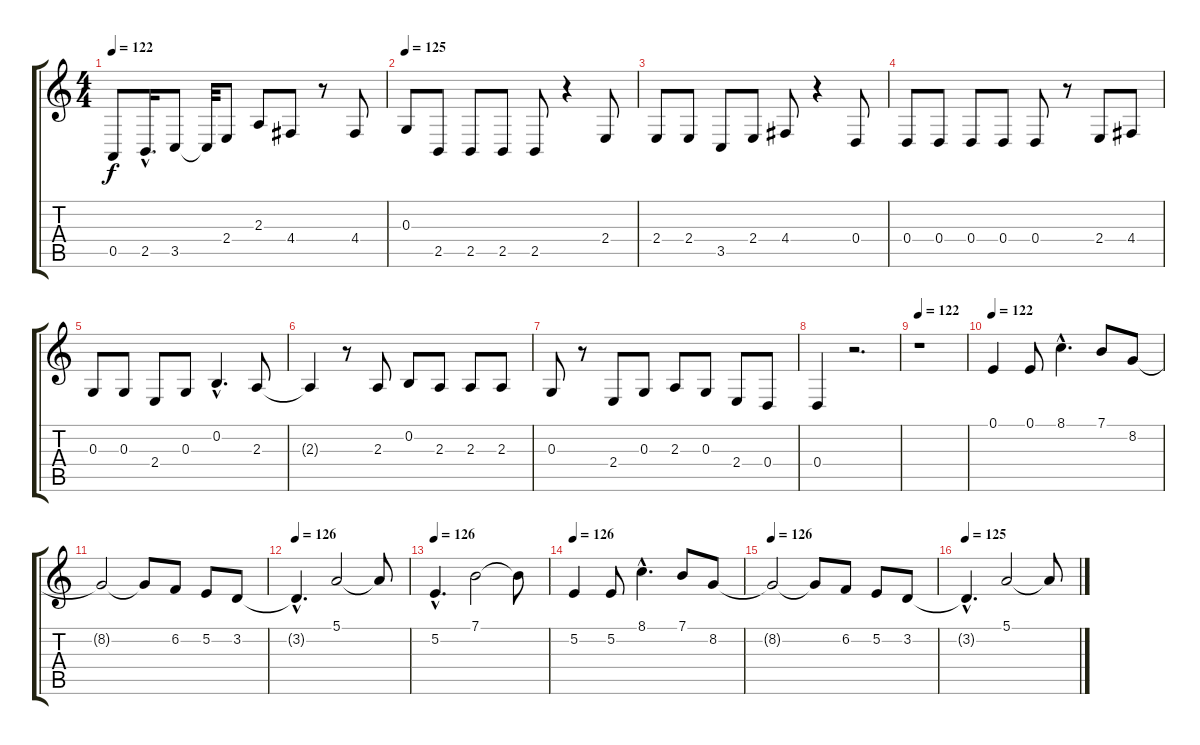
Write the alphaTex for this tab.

\track "" {instrument viola}
\staff {score tabs}
\tuning (E4 B3 G3 D3 A2 E2) {hide}
\ts (4 4)
\tempo 122
\clef g2
\ks c
0.5.8{dy f} 2.5{hac}.16{d} 3.5.8 3.5{t}.32 2.4.8 2.3.8 4.4.8 r.8 4.4.8 |
\tempo 125
0.3.8 2.5.8 2.5.8 2.5.8 2.5.8 r.4 2.4.8 |
2.4.8 2.4.8 3.5.8 2.4.8 4.4.8 r.4 0.4.8 |
0.4.8 0.4.8 0.4.8 0.4.8 0.4.8 r.8 2.4.8 4.4.8 |
0.3.8 0.3.8 2.4.8 0.3.8 0.2{hac}.4{d} 2.3.8 |
2.3{t}.4 r.8 2.3.8 0.2.8 2.3.8 2.3.8 2.3.8 |
0.3.8 r.8 2.4.8 0.3.8 2.3.8 0.3.8 2.4.8 0.4.8 |
0.4.4 r.2{d} |
\tempo 122
r.1 |
\tempo 122
0.1.4 0.1.8 8.1{hac}.4{d} 7.1.8 8.2.8 |
8.2{t}.2 8.2{t}.8 6.2.8 5.2.8 3.2.8 |
\tempo 126
3.2{hac t}.4{d} 5.1.2 5.1{t}.8 |
\tempo 126
5.2{hac}.4{d} 7.1.2 7.1{t}.8 |
\tempo 126
5.2.4 5.2.8 8.1{hac}.4{d} 7.1.8 8.2.8 |
\tempo 126
8.2{t}.2 8.2{t}.8 6.2.8 5.2.8 3.2.8 |
\tempo 125
3.2{hac t}.4{d} 5.1.2 5.1{t}.8
